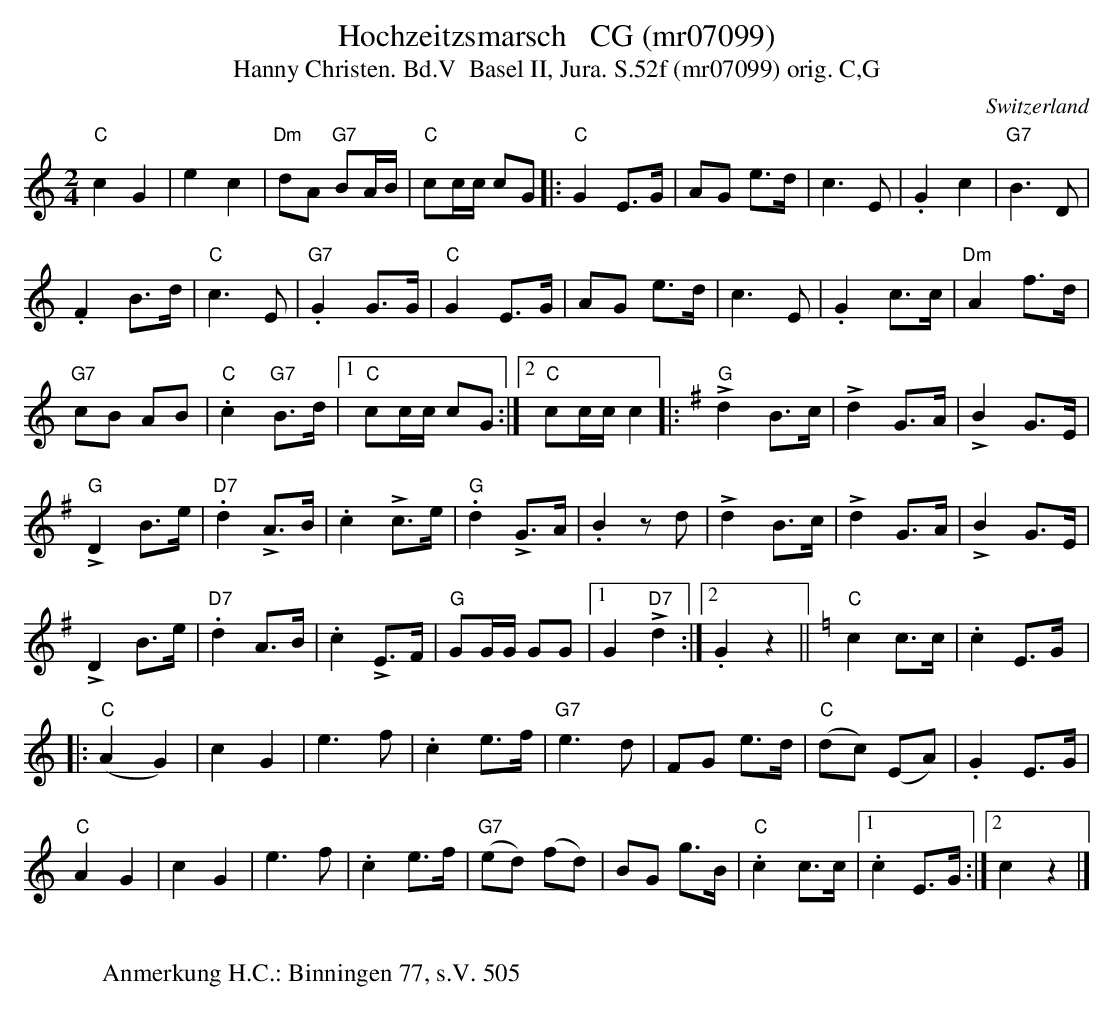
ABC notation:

X:1
T:Hochzeitzsmarsch   CG (mr07099)
T:Hanny Christen. Bd.V  Basel II, Jura. S.52f (mr07099) orig. C,G
M:2/4
L:1/8
O:Switzerland
K:C major
"C"c2G2 | e2c2 | "Dm"dA "G7"BA/B/ | "C"cc/c/ cG |: "C"G2 E>G | AG e>d | c3E | .G2c2 | "G7"B3D |
.F2B>d | "C"c3E | "G7".G2G>G | "C"G2E>G | AG e>d | c3E | .G2 c>c | "Dm"A2 f>d |
"G7"cB AB | "C".c2 "G7"B>d |1 "C"cc/c/ cG :|2 "C"cc/c/ c2 |: [K:G] !>!"G"d2 B>c | !>!d2G>A | !>!B2 G>E |
!>!"G"D2B>e | "D7".d2`!>!A>B |  .c2!>!c>e | "G".d2 !>!G>A | .B2zd | !>!d2B>c | !>!d2G>A | !>!B2 G>E |
!>!D2 B>e | "D7".d2A>B | .c2 !>!E>F | "G"GG/G/ GG |1 G2!>!"D7"d2 :|2 .G2z2 || [K:C] "C"c2c>c | .c2E>G |:
"C"(A2G2)  | c2G2 | e3f | .c2 e>f | "G7"e3d | FG e>d | ("C"dc) (EA) | .G2 E>G |
"C"A2G2 | c2G2 | e3f | .c2e>f | ("G7"ed) (fd) | BG g>B | "C".c2 c>c |1 .c2E>G :|2 c2z2 |]
W:
W:Anmerkung H.C.: Binningen 77, s.V. 505
